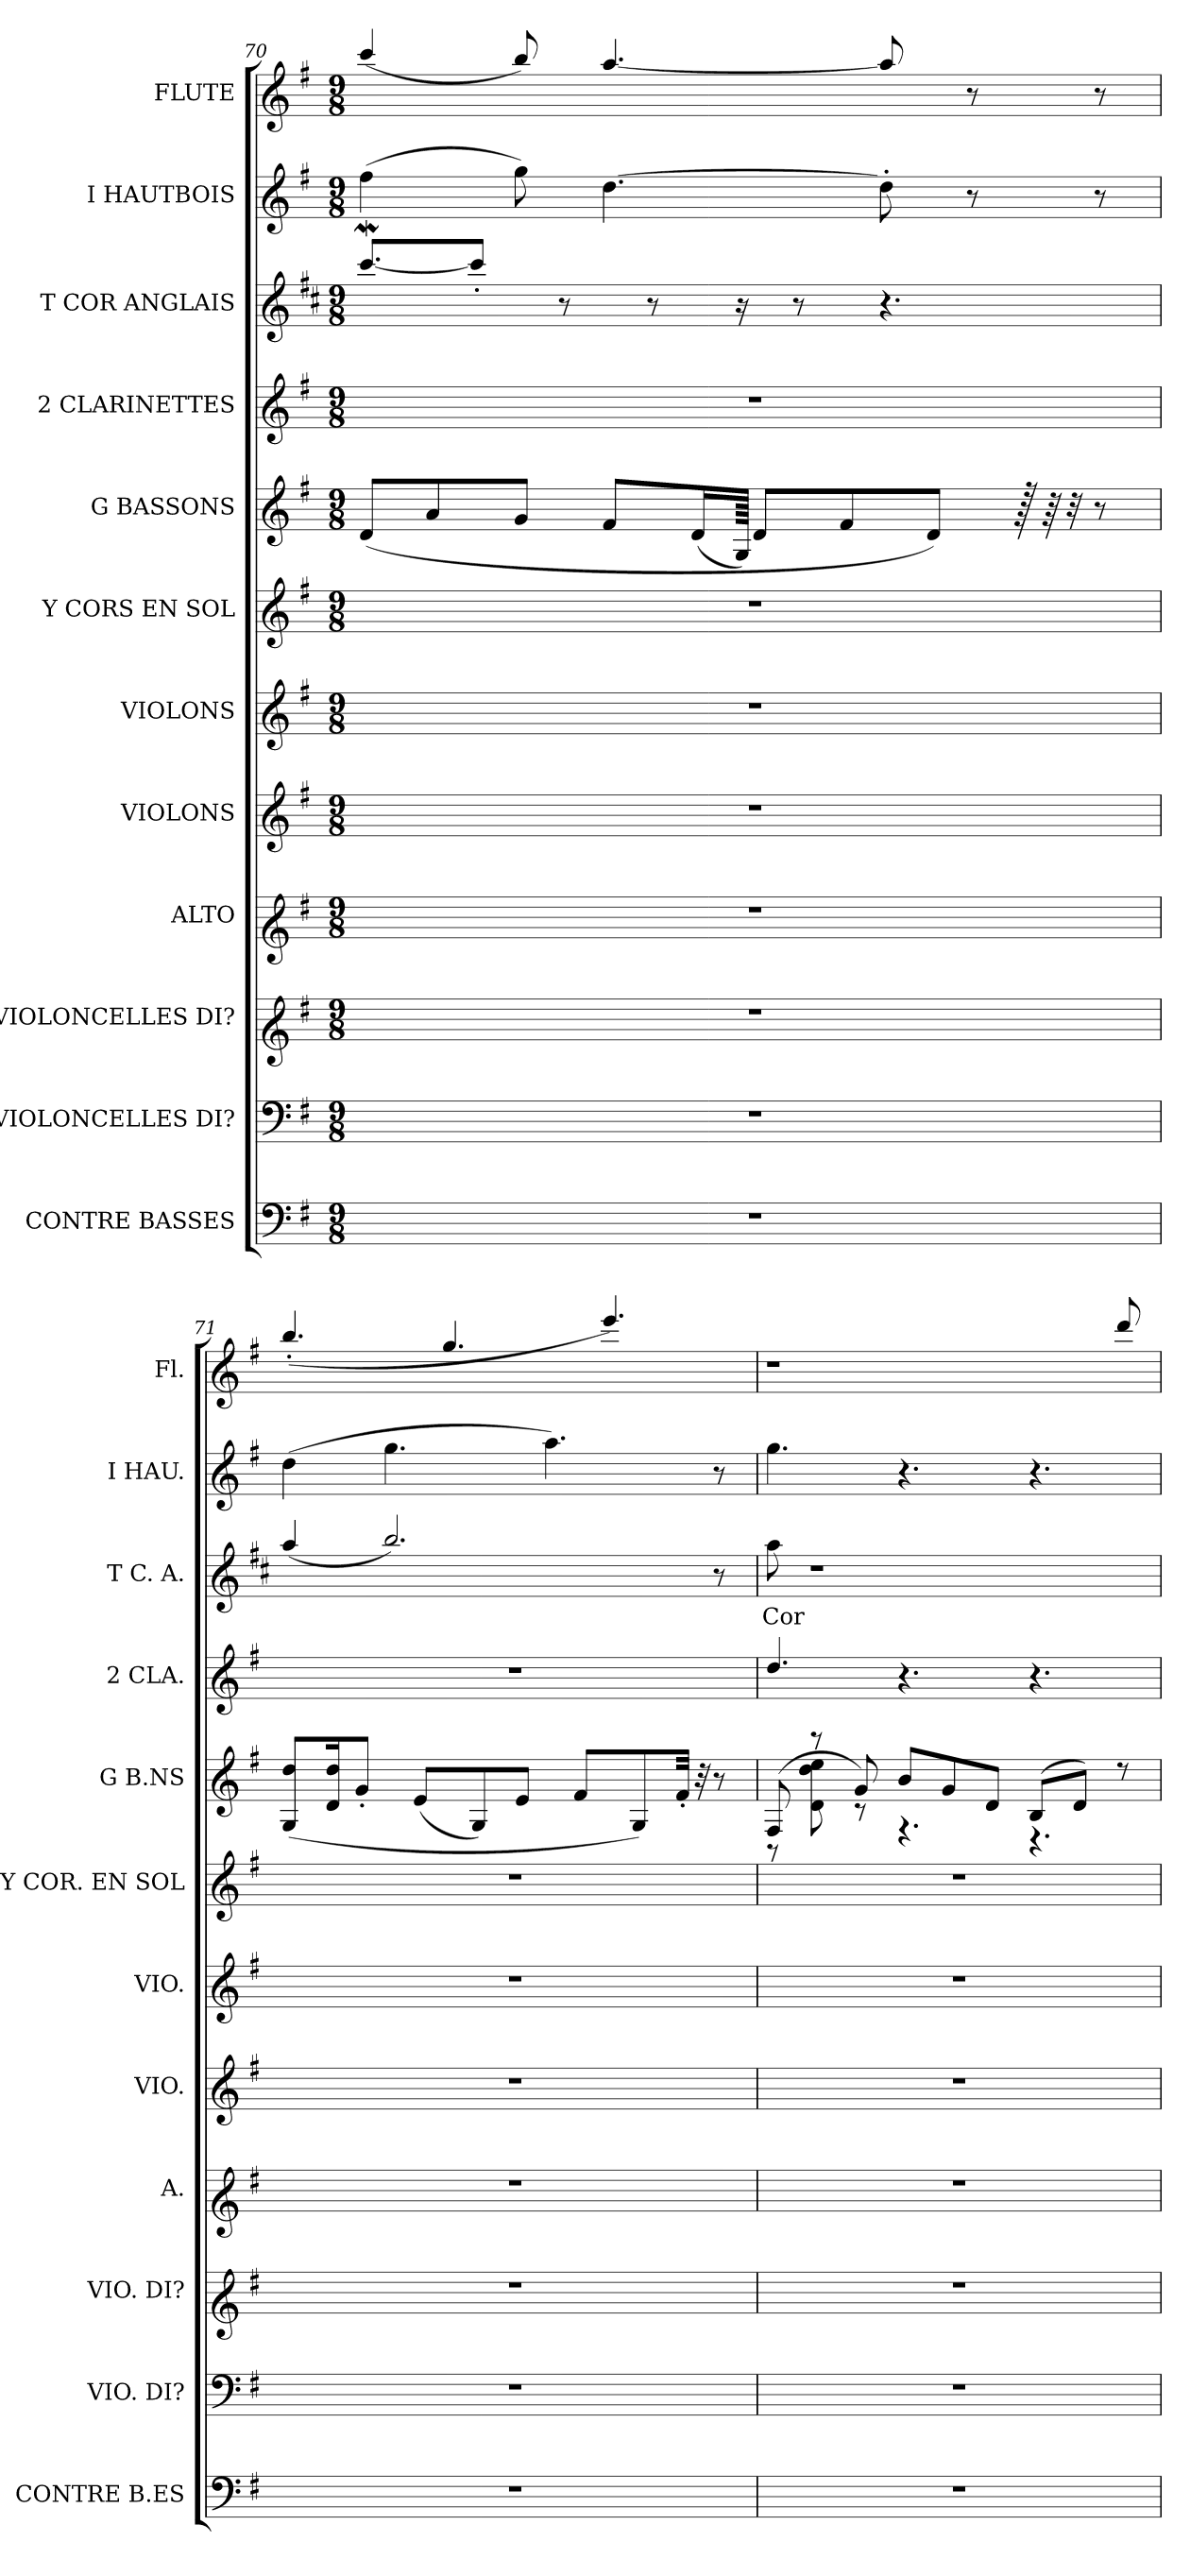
**kern	**kern	**kern	**kern	**kern	**kern	**kern	**kern	**kern	**kern	**text	**kern	**kern
*part12	*part11	*part10	*part9	*part8	*part7	*part6	*part5	*part4	*part3	*part3	*part2	*part1
*staff12	*staff11	*staff10	*staff9	*staff8	*staff7	*staff6	*staff5	*staff4	*staff3	*staff3	*staff2	*staff1
*I"CONTRE BASSES	*I"VIOLONCELLES DI?	*I"VIOLONCELLES DI?	*I"ALTO	*I"VIOLONS	*I"VIOLONS	*I"Y CORS EN SOL	*I"G BASSONS	*I"2 CLARINETTES	*I"T COR ANGLAIS	*	*I"I HAUTBOIS	*I"FLUTE
*I'CONTRE B.ES	*I'VIO. DI?	*I'VIO. DI?	*I'A.	*I'VIO.	*I'VIO.	*I'Y COR. EN SOL	*I'G B.NS	*I'2 CLA.	*I'T C. A.	*	*I'I HAU.	*I'Fl.
*clefF4	*clefF4	*clefG1	*clefG1	*clefG2	*clefG2	*clefG2	*clefG2	*clefG2	*clefG2	*	*clefG2	*clefG2
*	*	*	*	*	*	*	*	*	*ITrd4c7	*	*	*
*k[f#]	*k[f#]	*k[f#]	*k[f#]	*k[f#]	*k[f#]	*k[f#]	*k[f#]	*k[f#]	*k[f#]	*	*k[f#]	*k[f#]
*G:	*G:	*G:	*G:	*G:	*G:	*G:	*G:	*G:	*G:	*	*G:	*G:
*M9/8	*M9/8	*M9/8	*M9/8	*M9/8	*M9/8	*M9/8	*M9/8	*M9/8	*M9/8	*	*M9/8	*M9/8
=70	=70	=70	=70	=70	=70	=70	=70	=70	=70	=70	=70	=70
!LO:N:vis=1	!LO:N:vis=1	!LO:N:vis=1	!LO:N:vis=1	!LO:N:vis=1	!LO:N:vis=1	!LO:N:vis=1	!	!LO:N:vis=1	!	!	!	!
8%9r	8%9r	8%9r	8%9r	8%9r	8%9r	8%9r	(8di/L	8%9r	[<8.ff#Wi/L	.	(4ff#i\	(4ccci/
.	.	.	.	.	.	.	8ai/	.	.	.	.	.
.	.	.	.	.	.	.	.	.	8ff#'i/J]	.	.	.
.	.	.	.	.	.	.	8gi/J	.	.	.	8ggi\)	8bbi/)
.	.	.	.	.	.	.	.	.	8r	.	.	.
.	.	.	.	.	.	.	8f#i/L	.	.	.	[>4.ddi\	[<4.aai/
.	.	.	.	.	.	.	.	.	8r	.	.	.
.	.	.	.	.	.	.	(16di/L	.	.	.	.	.
.	.	.	.	.	.	.	128Gi/JJkkk)	.	16r	.	.	.
.	.	.	.	.	.	.	8di/L	.	.	.	.	.
.	.	.	.	.	.	.	.	.	8r	.	.	.
.	.	.	.	.	.	.	8f#i/	.	.	.	.	.
.	.	.	.	.	.	.	.	.	4.r	.	8dd'i\]	8aai/]
.	.	.	.	.	.	.	8di/J)	.	.	.	.	.
.	.	.	.	.	.	.	.	.	.	.	8r	8r
.	.	.	.	.	.	.	128r	.	.	.	.	.
.	.	.	.	.	.	.	64r	.	.	.	.	.
.	.	.	.	.	.	.	32r	.	.	.	.	.
.	.	.	.	.	.	.	8r	.	.	.	8r	8r
=71	=71	=71	=71	=71	=71	=71	=71	=71	=71	=71	=71	=71
!LO:N:vis=1	!LO:N:vis=1	!LO:N:vis=1	!LO:N:vis=1	!LO:N:vis=1	!LO:N:vis=1	!LO:N:vis=1	!	!LO:N:vis=1	!	!	!	!
8%9r	8%9r	8%9r	8%9r	8%9r	8%9r	8%9r	(8Gi/ 8ddiL	8%9r	(4ddi/	.	(4ddi\	(4.bb'i/
.	.	.	.	.	.	.	16di/ 16ddik	.	.	.	.	.
.	.	.	.	.	.	.	8g'i/J	.	.	.	.	.
.	.	.	.	.	.	.	.	.	2.eei/)	.	4.ggi\	.
.	.	.	.	.	.	.	(8ei/L	.	.	.	.	.
.	.	.	.	.	.	.	.	.	.	.	.	4.ggi/
.	.	.	.	.	.	.	8Gi/)	.	.	.	.	.
.	.	.	.	.	.	.	8ei/J	.	.	.	.	.
.	.	.	.	.	.	.	.	.	.	.	4.aai\)	.
.	.	.	.	.	.	.	8f#i/L	.	.	.	.	.
.	.	.	.	.	.	.	.	.	.	.	.	4.eeei/)
.	.	.	.	.	.	.	8Gi/)	.	.	.	.	.
.	.	.	.	.	.	.	32f#'i/Jkk	.	.	.	.	.
.	.	.	.	.	.	.	32r	.	.	.	.	.
.	.	.	.	.	.	.	8r	.	8r	.	8r	.
!!LO:PB:g=z
=72	=72	=72	=72	=72	=72	=72	=72	=72	=72	=72	=72	=72
!LO:N:vis=1	!LO:N:vis=1	!LO:N:vis=1	!LO:N:vis=1	!LO:N:vis=1	!LO:N:vis=1	!LO:N:vis=1	!	!	!	!	!	!
*	*	*	*	*	*	*	*^	*	*	*	*	*
!	!	!	!	!	!	!	!	!	!	!	!LO:LY:a:color=#000000	!	!
8%9r	8%9r	8%9r	8%9r	8%9r	8%9r	8%9r	(8F#i/	8r	4.ddi/	8ddi\	Cor	4.ggi\	1r
.	.	.	.	.	.	.	8r	8di\ 8ddi 8eei	.	1r	.	.	.
.	.	.	.	.	.	.	8gi/)	8r	.	.	.	.	.
.	.	.	.	.	.	.	8bi/L	4.r	4.r	.	.	4.r	.
.	.	.	.	.	.	.	8gi/	.	.	.	.	.	.
.	.	.	.	.	.	.	8di/J	.	.	.	.	.	.
.	.	.	.	.	.	.	(8Bi/L	4.r	4.r	.	.	4.r	.
.	.	.	.	.	.	.	8di/J)	.	.	.	.	.	.
.	.	.	.	.	.	.	8r	.	.	.	.	.	8dddi/
*	*	*	*	*	*	*	*v	*v	*	*	*	*	*
=	=	=	=	=	=	=	=	=	=	=	=	=
*-	*-	*-	*-	*-	*-	*-	*-	*-	*-	*-	*-	*-
